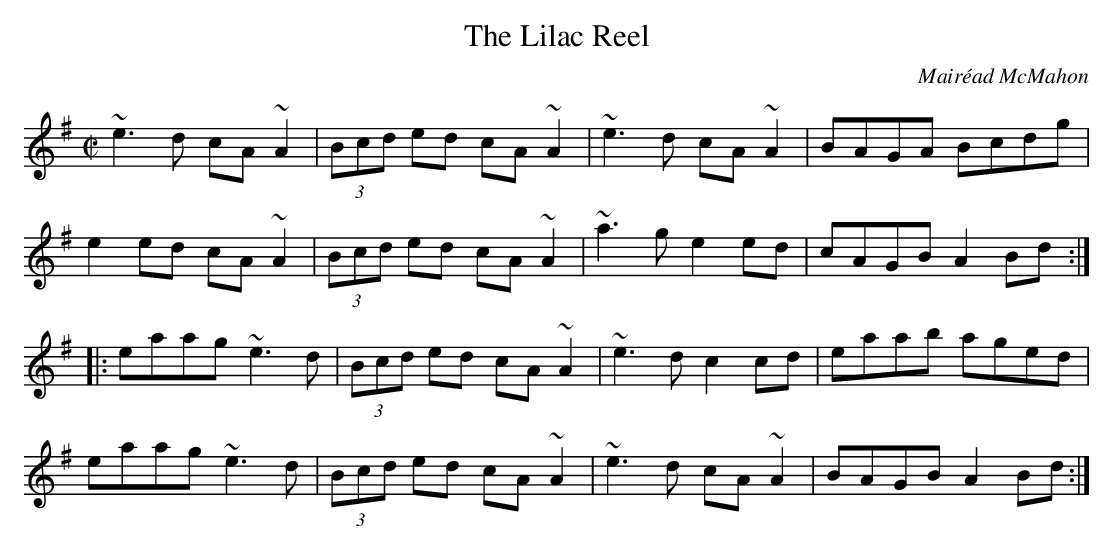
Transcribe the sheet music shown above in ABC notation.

X:1
T:Lilac Reel, The
C:Mair\'ead McMahon
M:C|
L:1/8
K:Ador
~e3d cA~A2 | (3Bcd ed cA~A2 | ~e3d cA~A2 | BAGA Bcdg |
e2ed cA~A2 | (3Bcd ed cA~A2 | ~a3g e2ed | cAGB A2Bd :|
|: eaag ~e3d | (3Bcd ed cA~A2 | ~e3d c2cd | eaab aged |
eaag ~e3d | (3Bcd ed cA~A2 | ~e3d cA~A2 | BAGB A2Bd :|
